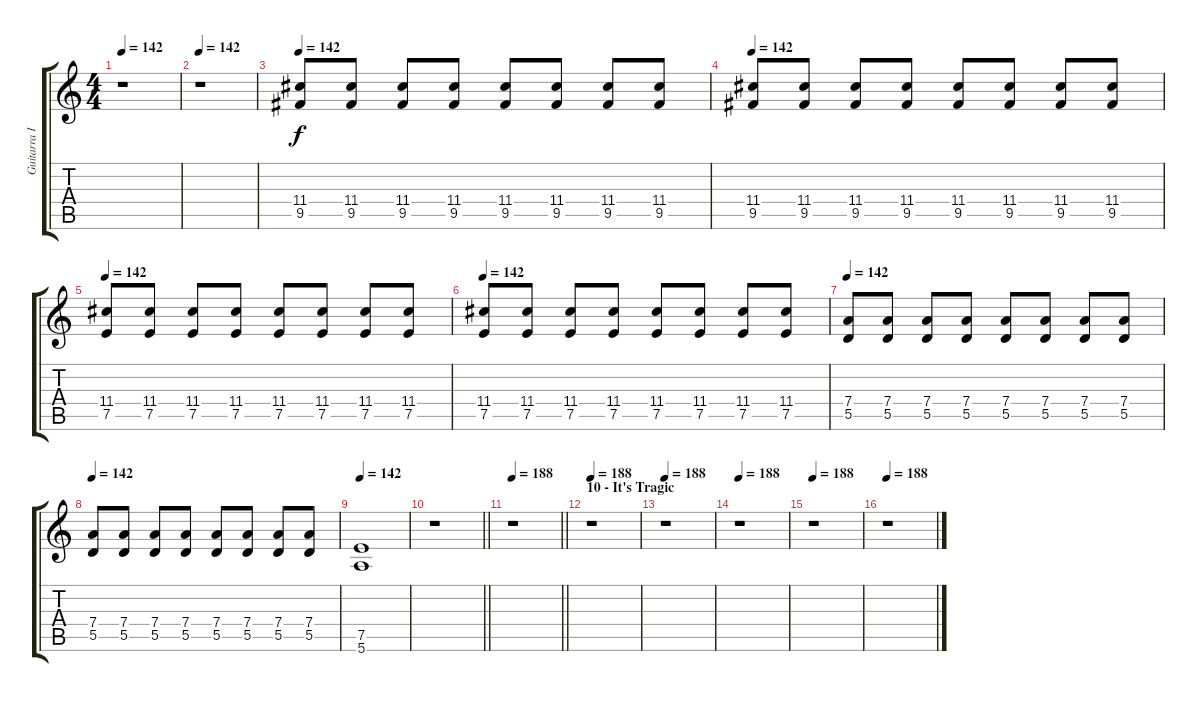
\track ("Guitarra III" "Guitarra I") {instrument electricguitarmuted}
\staff {score tabs}
\tuning (E4 B3 G3 D3 A2 E2) {hide}
\ts (4 4)
\tempo 142
\clef g2
\ks c
r.1{dy f} |
\tempo 142
r.1 |
\tempo 142
(11.4 9.5).8 (11.4 9.5).8 (11.4 9.5).8 (11.4 9.5).8 (11.4 9.5).8 (11.4 9.5).8 (11.4 9.5).8 (11.4 9.5).8 |
\tempo 142
(11.4 9.5).8 (11.4 9.5).8 (11.4 9.5).8 (11.4 9.5).8 (11.4 9.5).8 (11.4 9.5).8 (11.4 9.5).8 (11.4 9.5).8 |
\tempo 142
(11.4 7.5).8 (11.4 7.5).8 (11.4 7.5).8 (11.4 7.5).8 (11.4 7.5).8 (11.4 7.5).8 (11.4 7.5).8 (11.4 7.5).8 |
\tempo 142
(11.4 7.5).8 (11.4 7.5).8 (11.4 7.5).8 (11.4 7.5).8 (11.4 7.5).8 (11.4 7.5).8 (11.4 7.5).8 (11.4 7.5).8 |
\tempo 142
(7.4 5.5).8 (7.4 5.5).8 (7.4 5.5).8 (7.4 5.5).8 (7.4 5.5).8 (7.4 5.5).8 (7.4 5.5).8 (7.4 5.5).8 |
\tempo 142
(7.4 5.5).8 (7.4 5.5).8 (7.4 5.5).8 (7.4 5.5).8 (7.4 5.5).8 (7.4 5.5).8 (7.4 5.5).8 (7.4 5.5).8 |
\tempo 142
(7.5 5.6).1 |
\barLineRight lightlight
r.1 |
\tempo 188
\barLineRight lightlight
r.1 |
\section ("" "10 - It's Tragic")
\tempo 188
r.1 |
\tempo 188
r.1 |
\tempo 188
r.1 |
\tempo 188
r.1 |
\tempo 188
r.1
